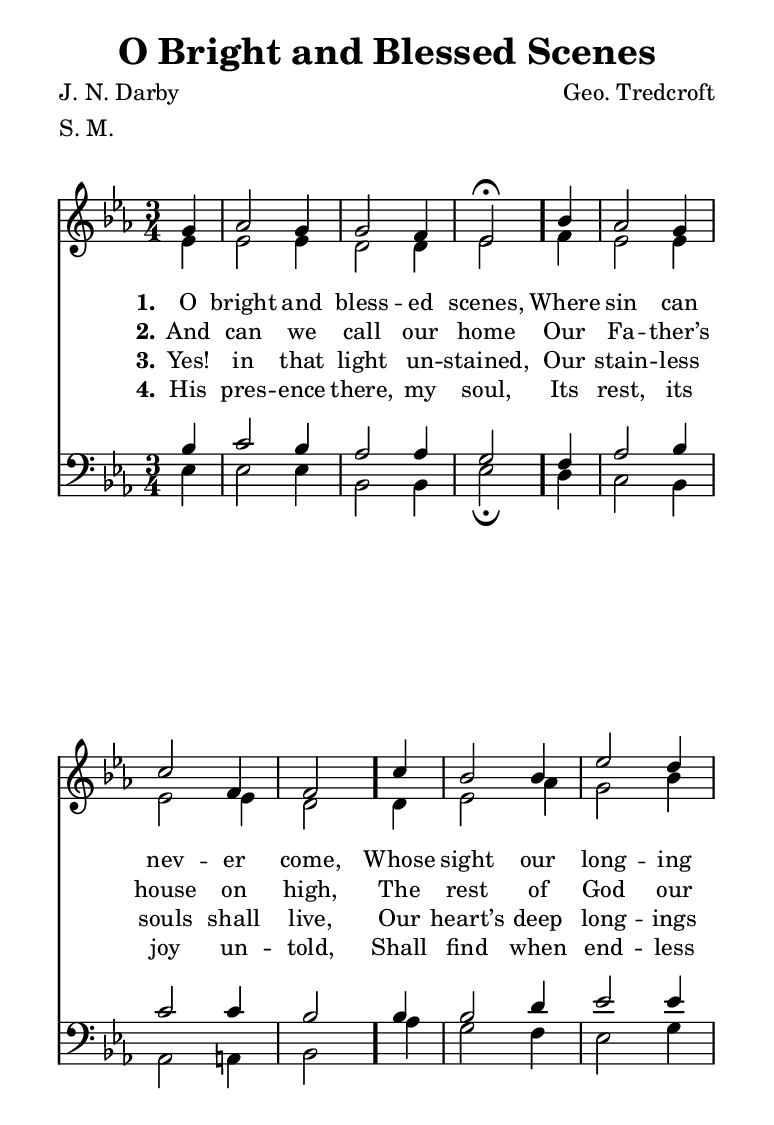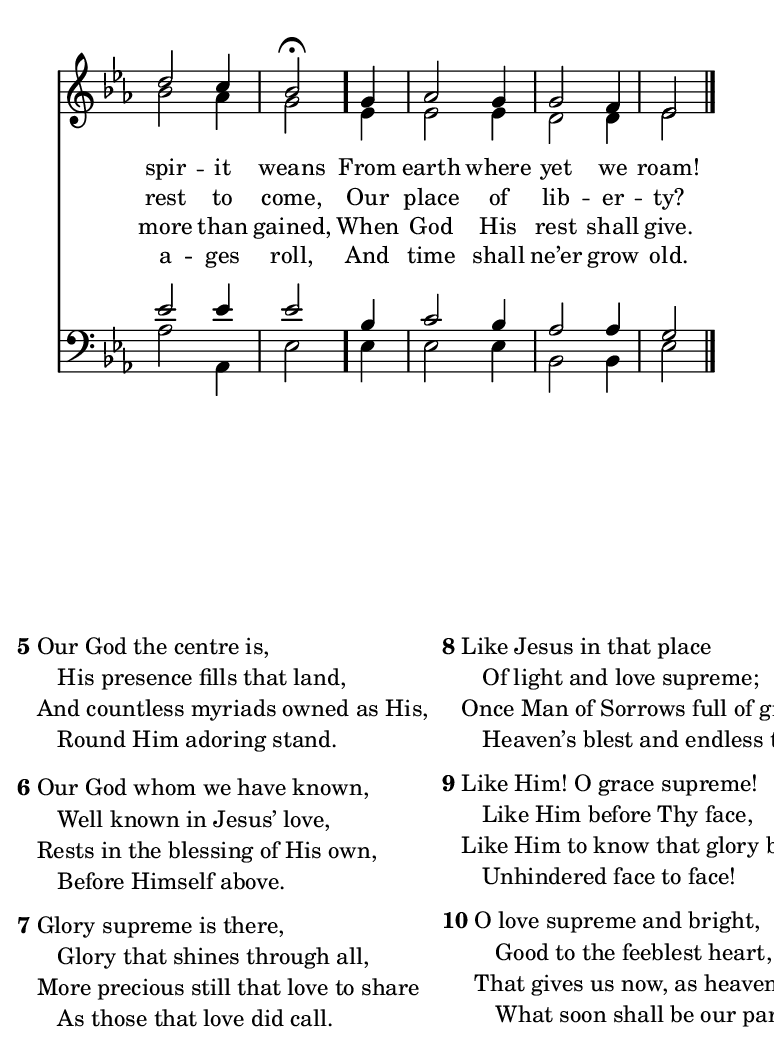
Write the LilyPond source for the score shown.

\include "common/global.ily"
\paper {
  \include "common/paper.ily"
  ragged-last-bottom = ##t
}

\header{
  hymnnumber = "217"
  title = "O Bright and Blessed Scenes"
  tunename = "Solyma"
  meter = "S. M."
  poet = "J. N. Darby"
  composer = "Geo. Tredcroft"
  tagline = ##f
}

ta = { \tempo 4=110 }
tb = { \tempo 4=55 }

global = {
  \include "common/overrides.ily"
  \override Staff.TimeSignature.style = #'()
  \time 3/4
  \override Score.MetronomeMark.transparent = ##t % hide all fermata changes too
  \ta
  \key ees \major
  \partial 4
  \autoBeamOff
}

notesSoprano = {
\global
\relative c'' {

  g4 | aes2 g4 | g2 f4 | \tb ees2\fermata \ta
  bes'4 | aes2 g4 | c2 f,4 | f2
  c'4 | bes2 bes4 | ees2 d4 | d2 c4 | \tb bes2\fermata \ta
  g4 | aes2 g4 | g2 f4 | ees2

  \bar "|."

}
}

notesAlto = {
\global
\relative e' {

  ees4 | ees2 ees4 | d2 d4 | ees2
  f4 | ees2 ees4 | ees2 ees4 | d2
  d4 | ees2 aes4 | g2 bes4 | bes2 aes4 | g2
  ees4 | ees2 ees4 | d2 d4 | ees2

}
}

notesTenor = {
\global
\relative a {

  bes4 | c2 bes4 | aes2 aes4 | g2
  f4 | aes2 bes4 | c2 c4 | bes2
  bes4 | bes2 d4 | ees2 ees4 | ees2 ees4 | ees2
  bes4 | c2 bes4 | aes2 aes4 | g2

}
}

notesBass = {
\global
\relative f {

  ees4 | ees2 ees4 | bes2 bes4 | ees2\fermata
  d4 | c2 bes4 | aes2 a4 | bes2
  aes'4 | g2 f4 | ees2 g4 | aes2 aes,4 | ees'2
  ees4 | ees2 ees4 | bes2 bes4 | ees2

}
}

wordsA = \lyricmode {
\set stanza = "1."

O bright and bless -- ed scenes, \bar "."
Where sin can nev -- er come, \bar "."
Whose sight our long -- ing spir -- it weans \bar "."
From earth where yet we roam! \bar "."

}

wordsB = \lyricmode {
\set stanza = "2."

And can we call our home
Our Fa -- ther’s house on high,
The rest of God our rest to come,
Our place of lib -- er -- ty?

}

wordsC = \lyricmode {
\set stanza = "3."

Yes! in that light un -- stained,
Our stain -- less souls shall live,
Our heart’s deep long -- ings more than gained,
When God His rest shall give.

}

wordsD = \lyricmode {
\set stanza = "4."

His pres -- ence there, my soul,
Its rest, its joy un -- told,
Shall find when end -- less a -- ges roll,
And time shall ne’er grow old.

}

wordsE = \markuplist {

\line { Our God the centre is, }
\line { { \hspace #2 } His presence fills that land, }
\line { And countless myriads owned as His, }
\line { { \hspace #2 } Round Him adoring stand. }

}

wordsF = \markuplist {

\line { Our God whom we have known, }
\line { { \hspace #2 } Well known in Jesus’ love, }
\line { Rests in the blessing of His own, }
\line { { \hspace #2 } Before Himself above. }

}

wordsG = \markuplist {

\line { Glory supreme is there, }
\line { { \hspace #2 } Glory that shines through all, }
\line { More precious still that love to share }
\line { { \hspace #2 } As those that love did call. }

}

wordsH = \markuplist {

\line { Like Jesus in that place }
\line { { \hspace #2 } Of light and love supreme; }
\line { Once Man of Sorrows full of grace, }
\line { { \hspace #2 } Heaven’s blest and endless theme. }

}

wordsI = \markuplist {

\line { Like Him! O grace supreme! }
\line { { \hspace #2 } Like Him before Thy face, }
\line { Like Him to know that glory beam }
\line { { \hspace #2 } Unhindered face to face! }

}

wordsJ = \markuplist {

\line { O love supreme and bright, }
\line { { \hspace #2 } Good to the feeblest heart, }
\line { That gives us now, as heavenly light }
\line { { \hspace #2 } What soon shall be our part. }

}

\score {
  \context ChoirStaff <<
    \context Staff = upper <<
      \set ChoirStaff.systemStartDelimiter = #'SystemStartBar
      \context Voice  = sopranos { \voiceOne << \notesSoprano >> }
      \context Voice  = altos { \voiceTwo << \notesAlto >> }
      \context Lyrics = one   \lyricsto sopranos \wordsA
      \context Lyrics = two   \lyricsto sopranos \wordsB
      \context Lyrics = three \lyricsto sopranos \wordsC
      \context Lyrics = four  \lyricsto sopranos \wordsD
    >>
    \context Staff = men <<
      \clef bass
      \context Voice  = tenors { \voiceOne << \notesTenor >> }
      \context Voice  = basses { \voiceTwo << \notesBass >> }
    >>
  >>
  \layout {
    \include "common/layout.ily"
  }
  \midi{
    \include "common/midi.ily"
  }
}

\noPageBreak

\markup { \fill-line {
  \hspace #0.1
  \column {
  \line{ \bold 5 \column { \wordsE } } \combine \null \vspace #0.4
  \line{ \bold 6 \column { \wordsF } } \combine \null \vspace #0.4
  \line{ \bold 7 \column { \wordsG } }
  }
  \hspace #0.1
  \column {
  \line{ \bold 8 \column { \wordsH } } \combine \null \vspace #0.4
  \line{ \bold 9 \column { \wordsI } } \combine \null \vspace #0.4
  \line{ \bold 10 \column { \wordsJ } }
  }
  \hspace #0.1
} }

\version "2.18.2"  % necessary for upgrading to future LilyPond versions.

% vi:set et ts=2 sw=2 ai nocindent syntax=lilypond:
